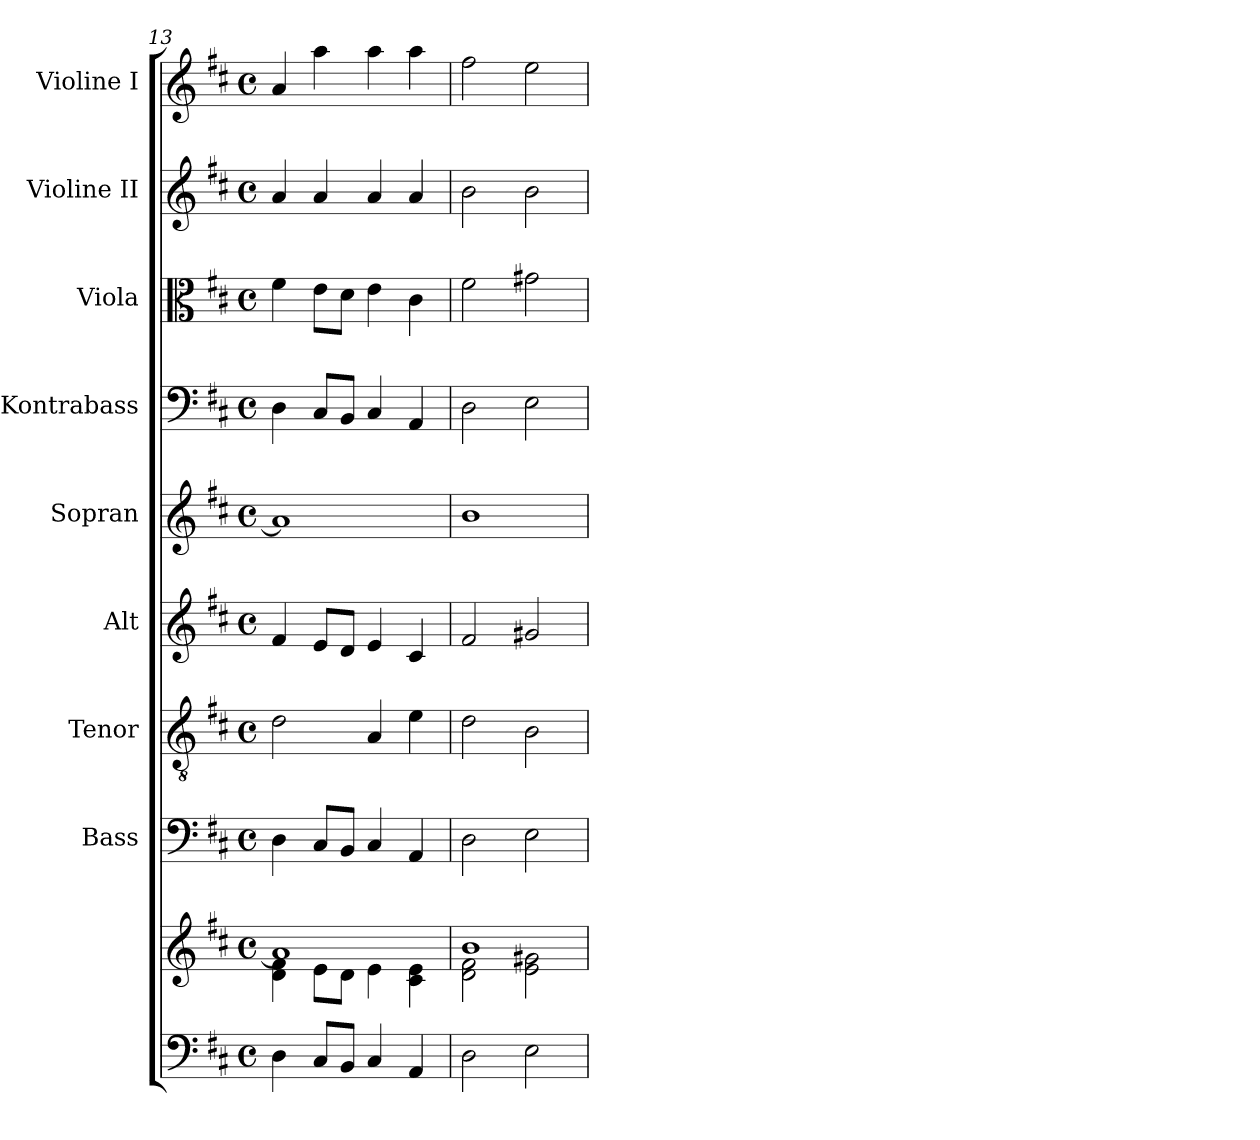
**kern	**kern	**kern	**kern	**kern	**kern	**kern	**kern	**kern	**kern
*part9	*part9	*part8	*part7	*part6	*part5	*part4	*part3	*part2	*part1
*staff10	*staff9	*staff8	*staff7	*staff6	*staff5	*staff4	*staff3	*staff2	*staff1
*	*	*I"Bass	*I"Tenor	*I"Alt	*I"Sopran	*I"Kontrabass	*I"Viola	*I"Violine II	*I"Violine I
*	*	*I'B.	*I'T.	*I'A.	*I'S.	*I'Kb.	*I'Vla.	*I'Vl. II	*I'Vl. I
!!LO:PB:g=z
*clefF4	*clefG2	*clefF4	*clefGv2	*clefG2	*clefG2	*clefF4	*clefC3	*clefG2	*clefG2
*	*	*	*	*	*	*ITrd7c12	*	*	*
*k[f#c#]	*k[f#c#]	*k[f#c#]	*k[f#c#]	*k[f#c#]	*k[f#c#]	*k[f#c#]	*k[f#c#]	*k[f#c#]	*k[f#c#]
*D:	*D:	*D:	*D:	*D:	*D:	*D:	*D:	*D:	*D:
*M4/4	*M4/4	*M4/4	*M4/4	*M4/4	*M4/4	*M4/4	*M4/4	*M4/4	*M4/4
*met(c)	*met(c)	*met(c)	*met(c)	*met(c)	*met(c)	*met(c)	*met(c)	*met(c)	*met(c)
=13	=13	=13	=13	=13	=13	=13	=13	=13	=13
*	*^	*	*	*	*	*	*	*	*
4D\	1a]	4d\ 4f#\	4D\	2d\	4f#/	1a]	4DD\	4f#\	4a/	4a/
8C#/L	.	8e\L	8C#/L	.	8e/L	.	8CC#/L	8e\L	4a/	4aa\
8BB/J	.	8d\J	8BB/J	.	8d/J	.	8BBB/J	8d\J	.	.
4C#/	.	4e\	4C#/	4A/	4e/	.	4CC#/	4e\	4a/	4aa\
4AA/	.	4c#\ 4e\	4AA/	4e\	4c#/	.	4AAA/	4c#\	4a/	4aa\
=14	=14	=14	=14	=14	=14	=14	=14	=14	=14	=14
2D\	1b	2d\ 2f#\	2D\	2d\	2f#/	1b	2DD\	2f#\	2b\	2ff#\
2E\	.	2e\ 2g#X\	2E\	2B\	2g#X/	.	2EE\	2g#X\	2b\	2ee\
*	*v	*v	*	*	*	*	*	*	*	*
=	=	=	=	=	=	=	=	=	=
*-	*-	*-	*-	*-	*-	*-	*-	*-	*-
